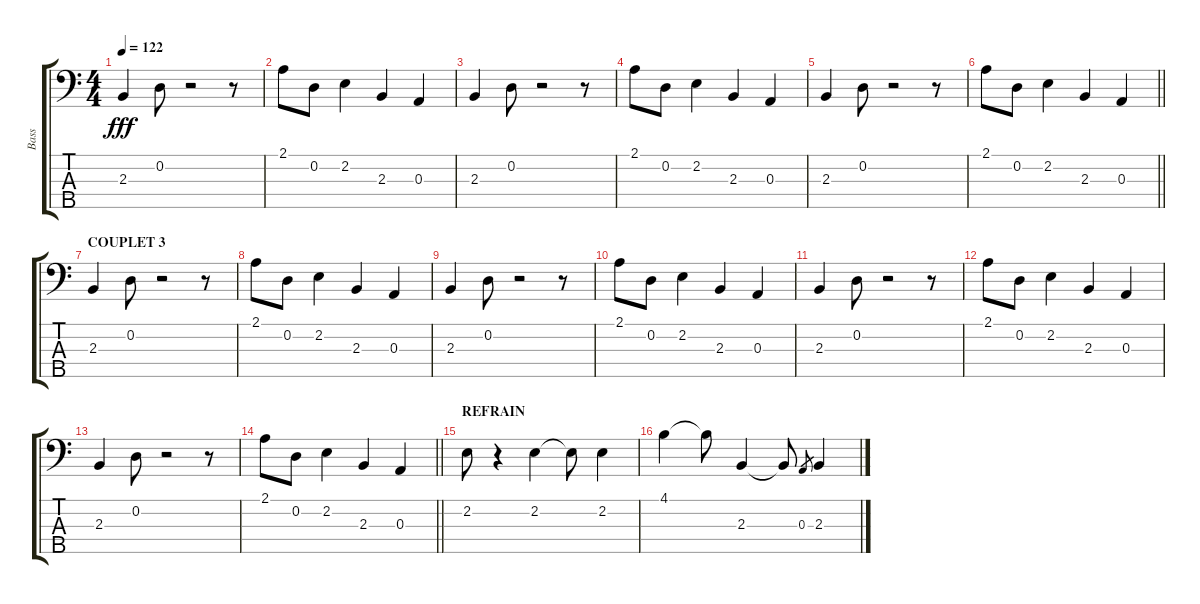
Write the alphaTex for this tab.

\track ("Bass" "Bass") {instrument electricbassfinger}
\staff {score tabs}
\tuning (G2 D2 A1 E1 B0) {hide}
\ts (4 4)
\tempo 122
\clef f4
\ks c
2.3.4{dy fff} 0.2.8 r.2 r.8 |
2.1.8 0.2.8 2.2.4 2.3.4 0.3.4 |
2.3.4 0.2.8 r.2 r.8 |
2.1.8 0.2.8 2.2.4 2.3.4 0.3.4 |
2.3.4 0.2.8 r.2 r.8 |
\barLineRight lightlight
2.1.8 0.2.8 2.2.4 2.3.4 0.3.4 |
\section ("" "COUPLET 3")
2.3.4 0.2.8 r.2 r.8 |
2.1.8 0.2.8 2.2.4 2.3.4 0.3.4 |
2.3.4 0.2.8 r.2 r.8 |
2.1.8 0.2.8 2.2.4 2.3.4 0.3.4 |
2.3.4 0.2.8 r.2 r.8 |
2.1.8 0.2.8 2.2.4 2.3.4 0.3.4 |
2.3.4 0.2.8 r.2 r.8 |
\barLineRight lightlight
2.1.8 0.2.8 2.2.4 2.3.4 0.3.4 |
\section ("" "REFRAIN")
2.2.8 r.4 2.2.4 2.2{t}.8 2.2.4 |
4.1.4 4.1{t}.8 2.3.4 2.3{t}.8 0.3.8{gr} 2.3.4
